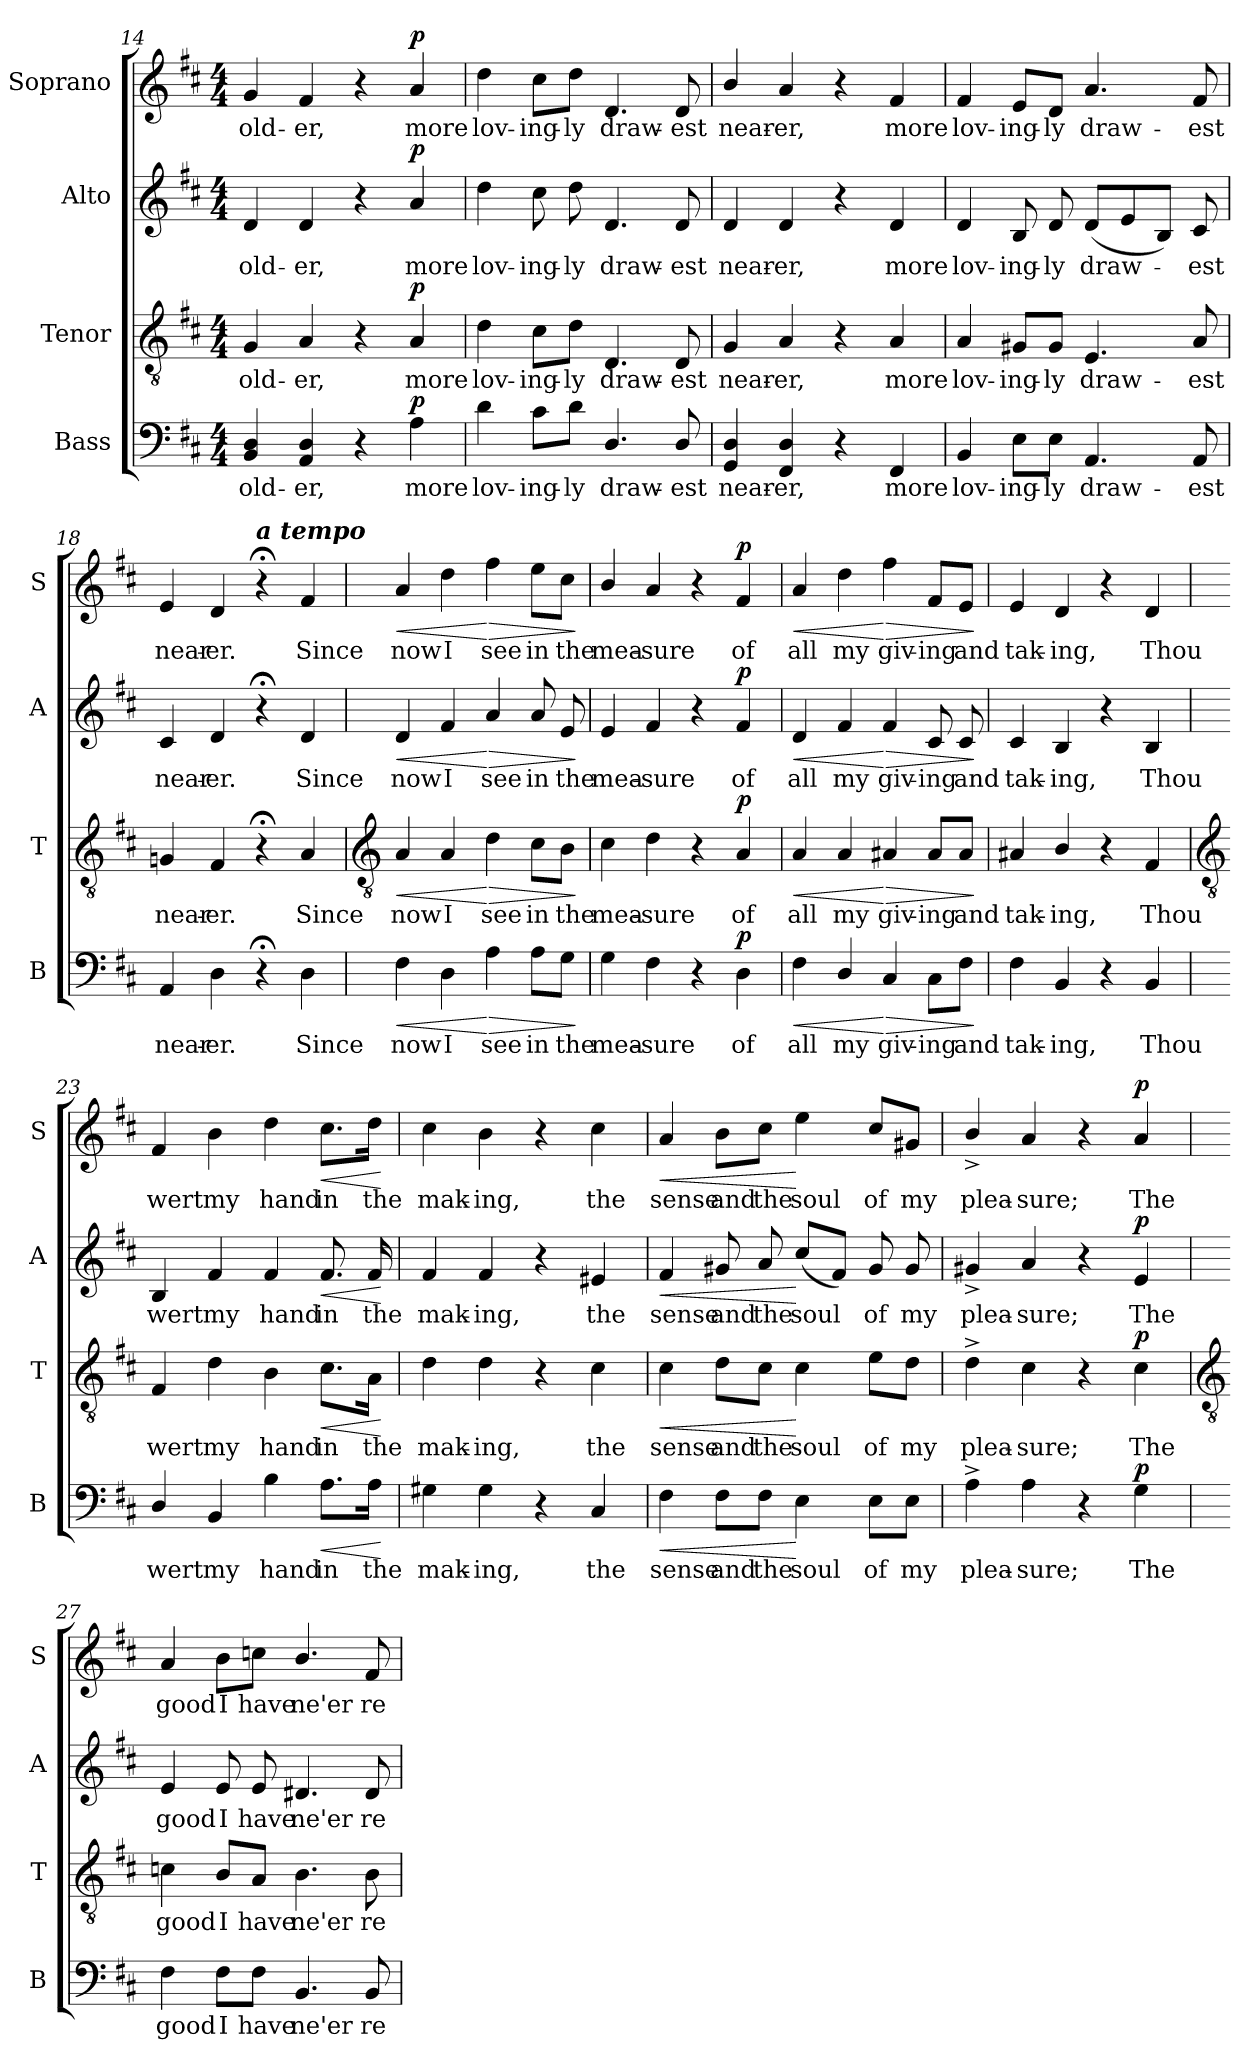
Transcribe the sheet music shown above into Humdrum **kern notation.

**kern	**text	**dynam	**kern	**text	**dynam	**kern	**text	**dynam	**kern	**text	**dynam
*part4	*part4	*part4	*part3	*part3	*part3	*part2	*part2	*part2	*part1	*part1	*part1
*staff4	*staff4	*staff4	*staff3	*staff3	*staff3	*staff2	*staff2	*staff2	*staff1	*staff1	*staff1
*I"Bass	*	*	*I"Tenor	*	*	*I"Alto	*	*	*I"Soprano	*	*
*I'B	*	*	*I'T	*	*	*I'A	*	*	*I'S	*	*
!!LO:LB:g=z
*clefF4	*	*	*clefGv2	*	*	*clefG2	*	*	*clefG2	*	*
*k[f#c#]	*	*	*k[f#c#]	*	*	*k[f#c#]	*	*	*k[f#c#]	*	*
*D:	*	*	*D:	*	*	*D:	*	*	*D:	*	*
*M4/4	*	*	*M4/4	*	*	*M4/4	*	*	*M4/4	*	*
=14	=14	=14	=14	=14	=14	=14	=14	=14	=14	=14	=14
!	!LO:LY:b	!	!	!LO:LY:b	!	!	!LO:LY:b	!	!	!LO:LY:b	!
4BB 4D	old-	.	4G	old-	.	4d	old-	.	4g	old-	.
!	!LO:LY:b	!	!	!LO:LY:b	!	!	!LO:LY:b	!	!	!LO:LY:b	!
4AA 4D	-er,	.	4A	-er,	.	4d	-er,	.	4f#	-er,	.
4r	.	.	4r	.	.	4r	.	.	4r	.	.
!	!LO:LY:b	!LO:DY:b	!	!LO:LY:b	!LO:DY:b	!	!LO:LY:b	!LO:DY:b	!	!LO:LY:b	!LO:DY:b
4A	more	p	4A	more	p	4a	more	p	4a	more	p
=15	=15	=15	=15	=15	=15	=15	=15	=15	=15	=15	=15
!	!LO:LY:b	!	!	!LO:LY:b	!	!	!LO:LY:b	!	!	!LO:LY:b	!
4d	lov-	.	4d	lov-	.	4dd	lov-	.	4dd	lov-	.
!	!LO:LY:b	!	!	!LO:LY:b	!	!	!LO:LY:b	!	!	!LO:LY:b	!
8c#\L	-ing-	.	8c#\L	-ing-	.	8cc#	-ing-	.	8cc#\L	-ing-	.
!	!LO:LY:b	!	!	!LO:LY:b	!	!	!LO:LY:b	!	!	!LO:LY:b	!
8d\J	-ly	.	8d\J	-ly	.	8dd	-ly	.	8dd\J	-ly	.
!	!LO:LY:b	!	!	!LO:LY:b	!	!	!LO:LY:b	!	!	!LO:LY:b	!
4.D/	draw-	.	4.D	draw-	.	4.d	draw-	.	4.d	draw-	.
!	!LO:LY:b	!	!	!LO:LY:b	!	!	!LO:LY:b	!	!	!LO:LY:b	!
8D/	-est	.	8D	-est	.	8d	-est	.	8d	-est	.
=16	=16	=16	=16	=16	=16	=16	=16	=16	=16	=16	=16
!	!LO:LY:b	!	!	!LO:LY:b	!	!	!LO:LY:b	!	!	!LO:LY:b	!
4GG 4D	near-	.	4G	near-	.	4d	near-	.	4b/	near-	.
!	!LO:LY:b	!	!	!LO:LY:b	!	!	!LO:LY:b	!	!	!LO:LY:b	!
4FF# 4D	-er,	.	4A	-er,	.	4d	-er,	.	4a	-er,	.
4r	.	.	4r	.	.	4r	.	.	4r	.	.
!	!LO:LY:b	!	!	!LO:LY:b	!	!	!LO:LY:b	!	!	!LO:LY:b	!
4FF#	more	.	4A	more	.	4d	more	.	4f#	more	.
=17	=17	=17	=17	=17	=17	=17	=17	=17	=17	=17	=17
!	!LO:LY:b	!	!	!LO:LY:b	!	!	!LO:LY:b	!	!	!LO:LY:b	!
4BB	lov-	.	4A	lov-	.	4d	lov-	.	4f#	lov-	.
!	!LO:LY:b	!	!	!LO:LY:b	!	!	!LO:LY:b	!	!	!LO:LY:b	!
8E\L	-ing-	.	8G#X/L	-ing-	.	8B	-ing-	.	8e/L	-ing-	.
!	!LO:LY:b	!	!	!LO:LY:b	!	!	!LO:LY:b	!	!	!LO:LY:b	!
8E\J	-ly	.	8G#/J	-ly	.	8d	-ly	.	8d/J	-ly	.
!	!LO:LY:b	!	!	!LO:LY:b	!	!	!LO:LY:b	!	!	!LO:LY:b	!
4.AA	draw-	.	4.E	draw-	.	(<8dL	draw-	.	4.a	draw-	.
.	.	.	.	.	.	8e	.	.	.	.	.
.	.	.	.	.	.	8BJ)	.	.	.	.	.
!	!LO:LY:b	!	!	!LO:LY:b	!	!	!LO:LY:b	!	!	!LO:LY:b	!
8AA	-est	.	8A	-est	.	8c#	est	.	8f#	-est	.
=18	=18	=18	=18	=18	=18	=18	=18	=18	=18	=18	=18
!	!LO:LY:b	!	!	!LO:LY:b	!	!	!LO:LY:b	!	!	!LO:LY:b	!
4AA	near-	.	4Gn	near-	.	4c#	near-	.	4e	near-	.
!	!LO:LY:b	!	!	!LO:LY:b	!	!	!LO:LY:b	!	!	!LO:LY:b	!
4D	-er.	.	4F#	-er.	.	4d	-er.	.	4d	-er.	.
!	!	!	!	!	!	!	!	!	!LO:TX:a:Bi:t=a tempo	!	!
4r;<	.	.	4r;<	.	.	4r;<	.	.	4r;<	.	.
!	!LO:LY:b	!	!	!LO:LY:b	!	!	!LO:LY:b	!	!	!LO:LY:b	!
4D	Since	.	4A	Since	.	4d	Since	.	4f#	Since	.
!!LO:LB:g=z
=19	=19	=19	=19	=19	=19	=19	=19	=19	=19	=19	=19
*	*	*	*clefGv2	*	*	*	*	*	*	*	*
!	!LO:LY:b	!LO:HP:b	!	!LO:LY:b	!LO:HP:b	!	!LO:LY:b	!LO:HP:b	!	!LO:LY:b	!LO:HP:b
4F#	now	<	4A	now	<	4d	now	<	4a	now	<
!	!LO:LY:b	!	!	!LO:LY:b	!	!	!LO:LY:b	!	!	!LO:LY:b	!
4D	I	.	4A	I	.	4f#	I	.	4dd	I	.
!	!LO:LY:b	!LO:HP:n=1:b	!	!LO:LY:b	!LO:HP:n=1:b	!	!LO:LY:b	!LO:HP:n=1:b	!	!LO:LY:b	!LO:HP:n=1:b
4A	see	[ >	4d	see	[ >	4a	see	[ >	4ff#	see	[ >
!	!LO:LY:b	!	!	!LO:LY:b	!	!	!LO:LY:b	!	!	!LO:LY:b	!
8A\L	in	.	8c#\L	in	.	8a	in	.	8ee\L	in	.
!	!LO:LY:b	!	!	!LO:LY:b	!	!	!LO:LY:b	!	!	!LO:LY:b	!
8G\J	the	.	8B\J	the	.	8e	the	.	8cc#\J	the	.
.	.	]	.	.	]	.	.	]	.	.	]
=20	=20	=20	=20	=20	=20	=20	=20	=20	=20	=20	=20
!	!LO:LY:b	!	!	!LO:LY:b	!	!	!LO:LY:b	!	!	!LO:LY:b	!
4G	mea-	.	4c#	mea-	.	4e	mea-	.	4b/	mea-	.
!	!LO:LY:b	!	!	!LO:LY:b	!	!	!LO:LY:b	!	!	!LO:LY:b	!
4F#	-sure	.	4d	-sure	.	4f#	-sure	.	4a	-sure	.
4r	.	.	4r	.	.	4r	.	.	4r	.	.
!	!LO:LY:b	!LO:DY:b	!	!LO:LY:b	!LO:DY:b	!	!LO:LY:b	!LO:DY:b	!	!LO:LY:b	!LO:DY:b
4D	of	p	4A	of	p	4f#	of	p	4f#	of	p
=21	=21	=21	=21	=21	=21	=21	=21	=21	=21	=21	=21
!	!LO:LY:b	!LO:HP:b	!	!LO:LY:b	!LO:HP:b	!	!LO:LY:b	!LO:HP:b	!	!LO:LY:b	!LO:HP:b
4F#	all	<	4A	all	<	4d	all	<	4a	all	<
!	!LO:LY:b	!	!	!LO:LY:b	!	!	!LO:LY:b	!	!	!LO:LY:b	!
4D/	my	.	4A	my	.	4f#	my	.	4dd	my	.
!	!LO:LY:b	!LO:HP:n=1:b	!	!LO:LY:b	!LO:HP:n=1:b	!	!LO:LY:b	!LO:HP:n=1:b	!	!LO:LY:b	!LO:HP:n=1:b
4C#	giv-	[ >	4A#X	giv-	[ >	4f#	giv-	[ >	4ff#	giv-	[ >
!	!LO:LY:b	!	!	!LO:LY:b	!	!	!LO:LY:b	!	!	!LO:LY:b	!
8C#\L	-ing	.	8A#/L	-ing	.	8c#	-ing	.	8f#/L	-ing	.
!	!LO:LY:b	!	!	!LO:LY:b	!	!	!LO:LY:b	!	!	!LO:LY:b	!
8F#\J	and	.	8A#/J	and	.	8c#	and	.	8e/J	and	.
.	.	]	.	.	]	.	.	]	.	.	]
=22	=22	=22	=22	=22	=22	=22	=22	=22	=22	=22	=22
!	!LO:LY:b	!	!	!LO:LY:b	!	!	!LO:LY:b	!	!	!LO:LY:b	!
4F#	tak-	.	4A#X	tak-	.	4c#	tak-	.	4e	tak-	.
!	!LO:LY:b	!	!	!LO:LY:b	!	!	!LO:LY:b	!	!	!LO:LY:b	!
4BB	-ing,	.	4B/	-ing,	.	4B	-ing,	.	4d	-ing,	.
4r	.	.	4r	.	.	4r	.	.	4r	.	.
!	!LO:LY:b	!	!	!LO:LY:b	!	!	!LO:LY:b	!	!	!LO:LY:b	!
4BB	Thou	.	4F#	Thou	.	4B	Thou	.	4d	Thou	.
!!LO:LB:g=z
=23	=23	=23	=23	=23	=23	=23	=23	=23	=23	=23	=23
*	*	*	*clefGv2	*	*	*	*	*	*	*	*
!	!LO:LY:b	!	!	!LO:LY:b	!	!	!LO:LY:b	!	!	!LO:LY:b	!
4D/	wert	.	4F#	wert	.	4B	wert	.	4f#	wert	.
!	!LO:LY:b	!	!	!LO:LY:b	!	!	!LO:LY:b	!	!	!LO:LY:b	!
4BB	my	.	4d	my	.	4f#	my	.	4b	my	.
!	!LO:LY:b	!	!	!LO:LY:b	!	!	!LO:LY:b	!	!	!LO:LY:b	!
4B	hand	.	4B	hand	.	4f#	hand	.	4dd	hand	.
!	!LO:LY:b	!LO:HP:b	!	!LO:LY:b	!LO:HP:b	!	!LO:LY:b	!LO:HP:b	!	!LO:LY:b	!LO:HP:b
8.A\L	in	<	8.c#\L	in	<	8.f#	in	<	8.cc#\L	in	<
!	!LO:LY:b	!	!	!LO:LY:b	!	!	!LO:LY:b	!	!	!LO:LY:b	!
16A\Jk	the	.	16A\Jk	the	.	16f#	the	.	16dd\Jk	the	.
.	.	[	.	.	[	.	.	[	.	.	[
=24	=24	=24	=24	=24	=24	=24	=24	=24	=24	=24	=24
!	!LO:LY:b	!	!	!LO:LY:b	!	!	!LO:LY:b	!	!	!LO:LY:b	!
4G#X	mak-	.	4d	mak-	.	4f#	mak-	.	4cc#	mak-	.
!	!LO:LY:b	!	!	!LO:LY:b	!	!	!LO:LY:b	!	!	!LO:LY:b	!
4G#	-ing,	.	4d	-ing,	.	4f#	-ing,	.	4b	-ing,	.
4r	.	.	4r	.	.	4r	.	.	4r	.	.
!	!LO:LY:b	!	!	!LO:LY:b	!	!	!LO:LY:b	!	!	!LO:LY:b	!
4C#	the	.	4c#	the	.	4e#X	the	.	4cc#	the	.
=25	=25	=25	=25	=25	=25	=25	=25	=25	=25	=25	=25
!	!LO:LY:b	!LO:HP:b	!	!LO:LY:b	!LO:HP:b	!	!LO:LY:b	!LO:HP:b	!	!LO:LY:b	!LO:HP:b
4F#	sense	<	4c#	sense	<	4f#	sense	<	4a	sense	<
!	!LO:LY:b	!	!	!LO:LY:b	!	!	!LO:LY:b	!	!	!LO:LY:b	!
8F#\L	and	.	8d\L	and	.	8g#X	and	.	8b\L	and	.
!	!LO:LY:b	!	!	!LO:LY:b	!	!	!LO:LY:b	!	!	!LO:LY:b	!
8F#\J	the	.	8c#\J	the	.	8a	the	.	8cc#\J	the	.
!	!LO:LY:b	!	!	!LO:LY:b	!	!	!LO:LY:b	!	!	!LO:LY:b	!
4E	soul	[	4c#	soul	[	(<8cc#L	soul	[	4ee	soul	[
.	.	.	.	.	.	8f#J)	.	.	.	.	.
!	!LO:LY:b	!	!	!LO:LY:b	!	!	!LO:LY:b	!	!	!LO:LY:b	!
8E\L	of	.	8e\L	of	.	8g#	of	.	8cc#/L	of	.
!	!LO:LY:b	!	!	!LO:LY:b	!	!	!LO:LY:b	!	!	!LO:LY:b	!
8E\J	my	.	8d\J	my	.	8g#	my	.	8g#X/J	my	.
=26	=26	=26	=26	=26	=26	=26	=26	=26	=26	=26	=26
!	!LO:LY:b	!	!	!LO:LY:b	!	!	!LO:LY:b	!	!	!LO:LY:b	!
4A^	plea-	.	4d^	plea-	.	4g#X^	plea-	.	4b^/	plea-	.
!	!LO:LY:b	!	!	!LO:LY:b	!	!	!LO:LY:b	!	!	!LO:LY:b	!
4A	-sure;	.	4c#	-sure;	.	4a	-sure;	.	4a	-sure;	.
4r	.	.	4r	.	.	4r	.	.	4r	.	.
!	!LO:LY:b	!LO:DY:b	!	!LO:LY:b	!LO:DY:b	!	!LO:LY:b	!LO:DY:b	!	!LO:LY:b	!LO:DY:b
4G	The	p	4c#	The	p	4e	The	p	4a	The	p
!!LO:LB:g=z
=27	=27	=27	=27	=27	=27	=27	=27	=27	=27	=27	=27
*	*	*	*clefGv2	*	*	*	*	*	*	*	*
!	!LO:LY:b	!	!	!LO:LY:b	!	!	!LO:LY:b	!	!	!LO:LY:b	!
4F#	good	.	4cn	good	.	4e	good	.	4a	good	.
!	!LO:LY:b	!	!	!LO:LY:b	!	!	!LO:LY:b	!	!	!LO:LY:b	!
8F#\L	I	.	8B/L	I	.	8e	I	.	8b\L	I	.
!	!LO:LY:b	!	!	!LO:LY:b	!	!	!LO:LY:b	!	!	!LO:LY:b	!
8F#\J	have	.	8A/J	have	.	8e	have	.	8ccn\J	have	.
!	!LO:LY:b	!	!	!LO:LY:b	!	!	!LO:LY:b	!	!	!LO:LY:b	!
4.BB	ne'er	.	4.B	ne'er	.	4.d#X	ne'er	.	4.b/	ne'er	.
!	!LO:LY:b	!	!	!LO:LY:b	!	!	!LO:LY:b	!	!	!LO:LY:b	!
8BB	re-	.	8B	re-	.	8d#	re-	.	8f#	re-	.
=	=	=	=	=	=	=	=	=	=	=	=
*-	*-	*-	*-	*-	*-	*-	*-	*-	*-	*-	*-
